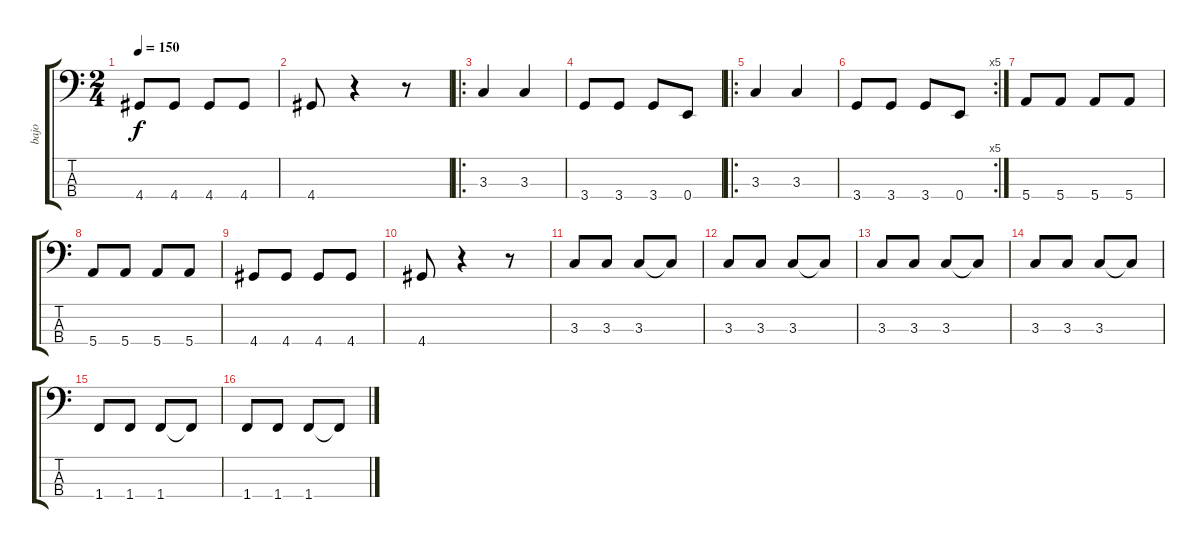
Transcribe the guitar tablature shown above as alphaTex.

\track ("bajo" "bajo") {instrument electricbasspick}
\staff {score tabs}
\tuning (G2 D2 A1 E1) {hide}
\ts (2 4)
\tempo 150
\clef f4
\ks c
4.4.8{dy f} 4.4.8 4.4.8 4.4.8 |
4.4.8 r.4 r.8 |
\ro
3.3.4 3.3.4 |
3.4.8 3.4.8 3.4.8 0.4.8 |
\ro
3.3.4 3.3.4 |
\rc 5
3.4.8 3.4.8 3.4.8 0.4.8 |
5.4.8 5.4.8 5.4.8 5.4.8 |
5.4.8 5.4.8 5.4.8 5.4.8 |
4.4.8 4.4.8 4.4.8 4.4.8 |
4.4.8 r.4 r.8 |
3.3.8 3.3.8 3.3.8 3.3{t}.8 |
3.3.8 3.3.8 3.3.8 3.3{t}.8 |
3.3.8 3.3.8 3.3.8 3.3{t}.8 |
3.3.8 3.3.8 3.3.8 3.3{t}.8 |
1.4.8 1.4.8 1.4.8 1.4{t}.8 |
1.4.8 1.4.8 1.4.8 1.4{t}.8
